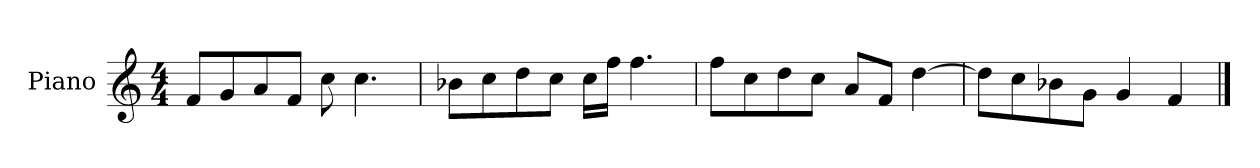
**kern
*part1
*staff1
*I"Piano
*I'P-no
*clefG2
*k[]
*M4/4
*MM90
=1
8f/L
8g/
8a/
8f/J
8cc\
4.cc\
=2
8b-X\L
8cc\
8dd\
8cc\J
16cc\LL
16ff\JJ
4.ff\
=3
8ff\L
8cc\
8dd\
8cc\J
8a/L
8f/J
[4dd\
=4
8dd\L]
8cc\
8b-X\
8g\J
4g/
4f/
==
*-
